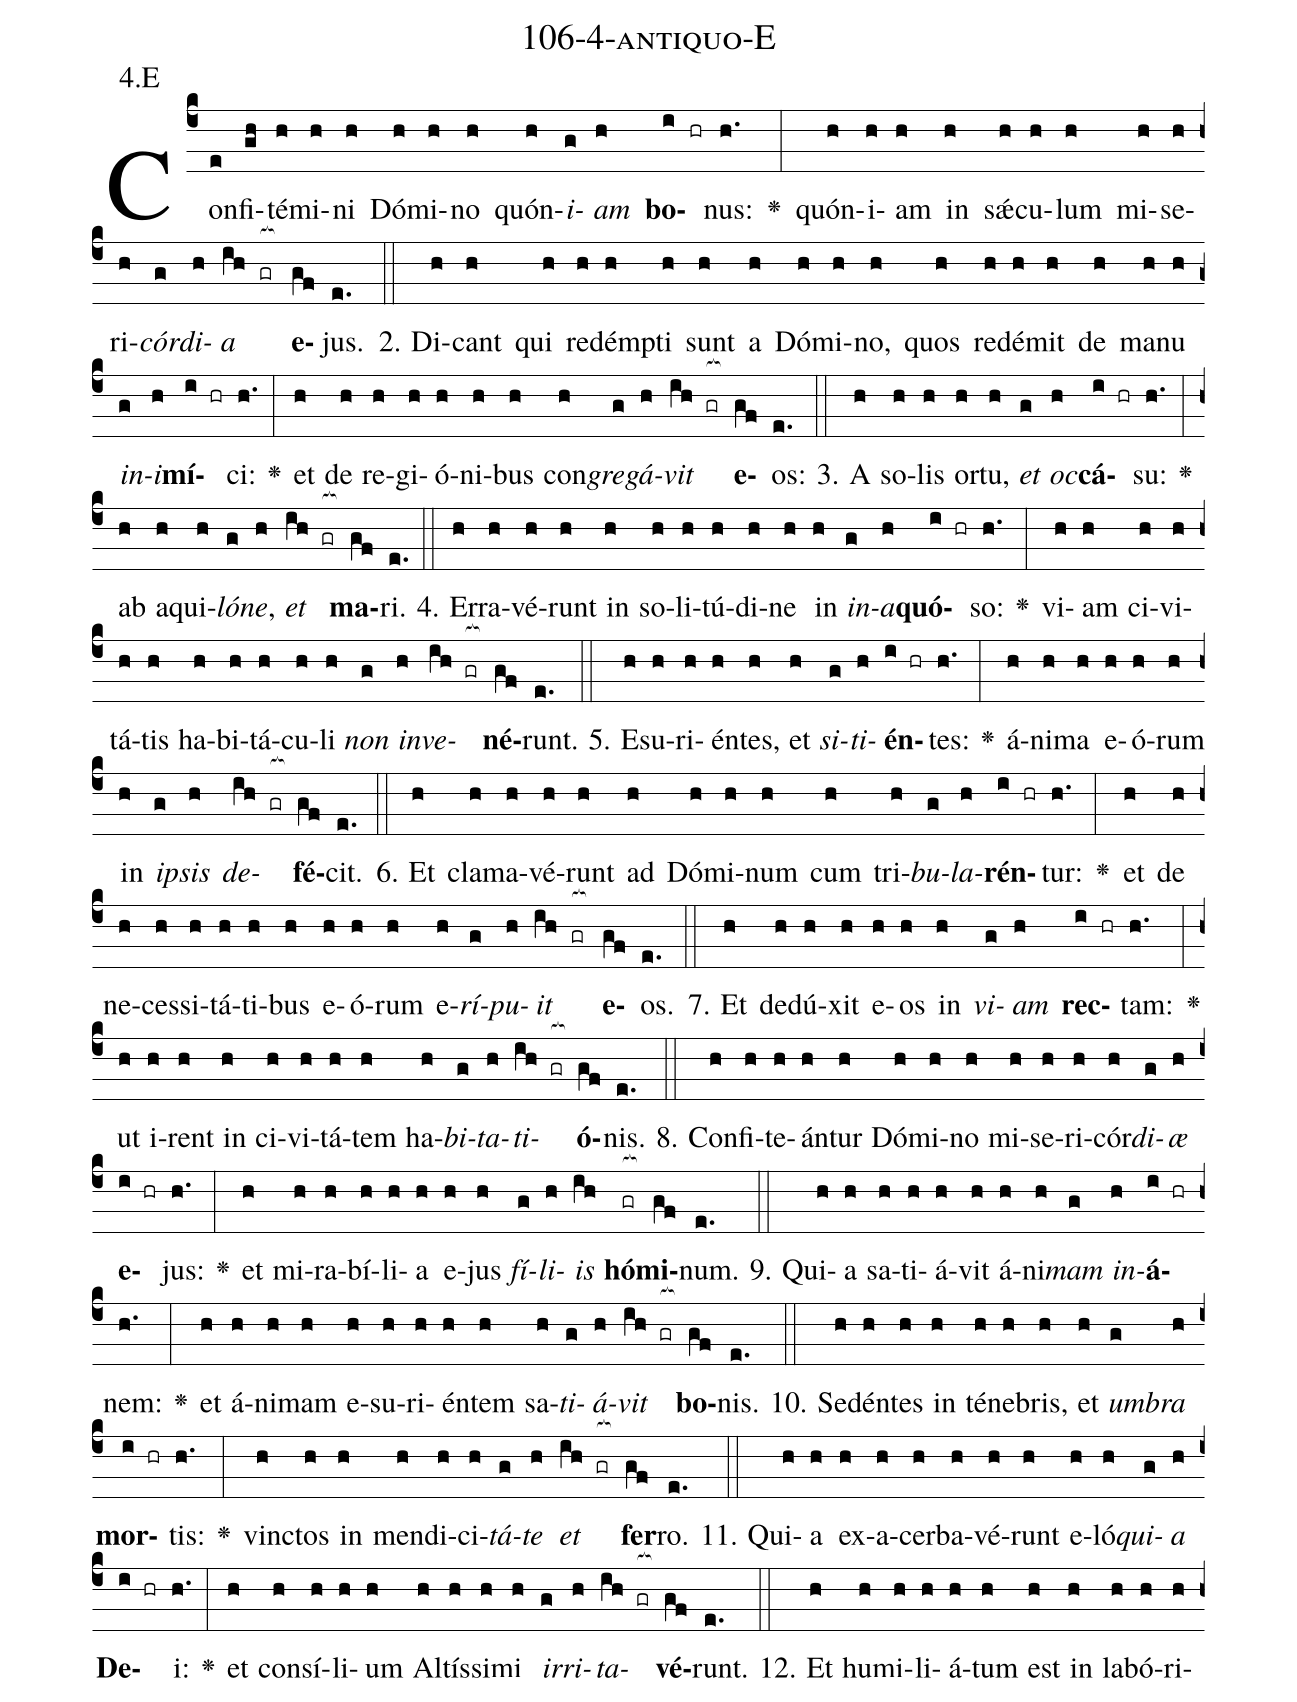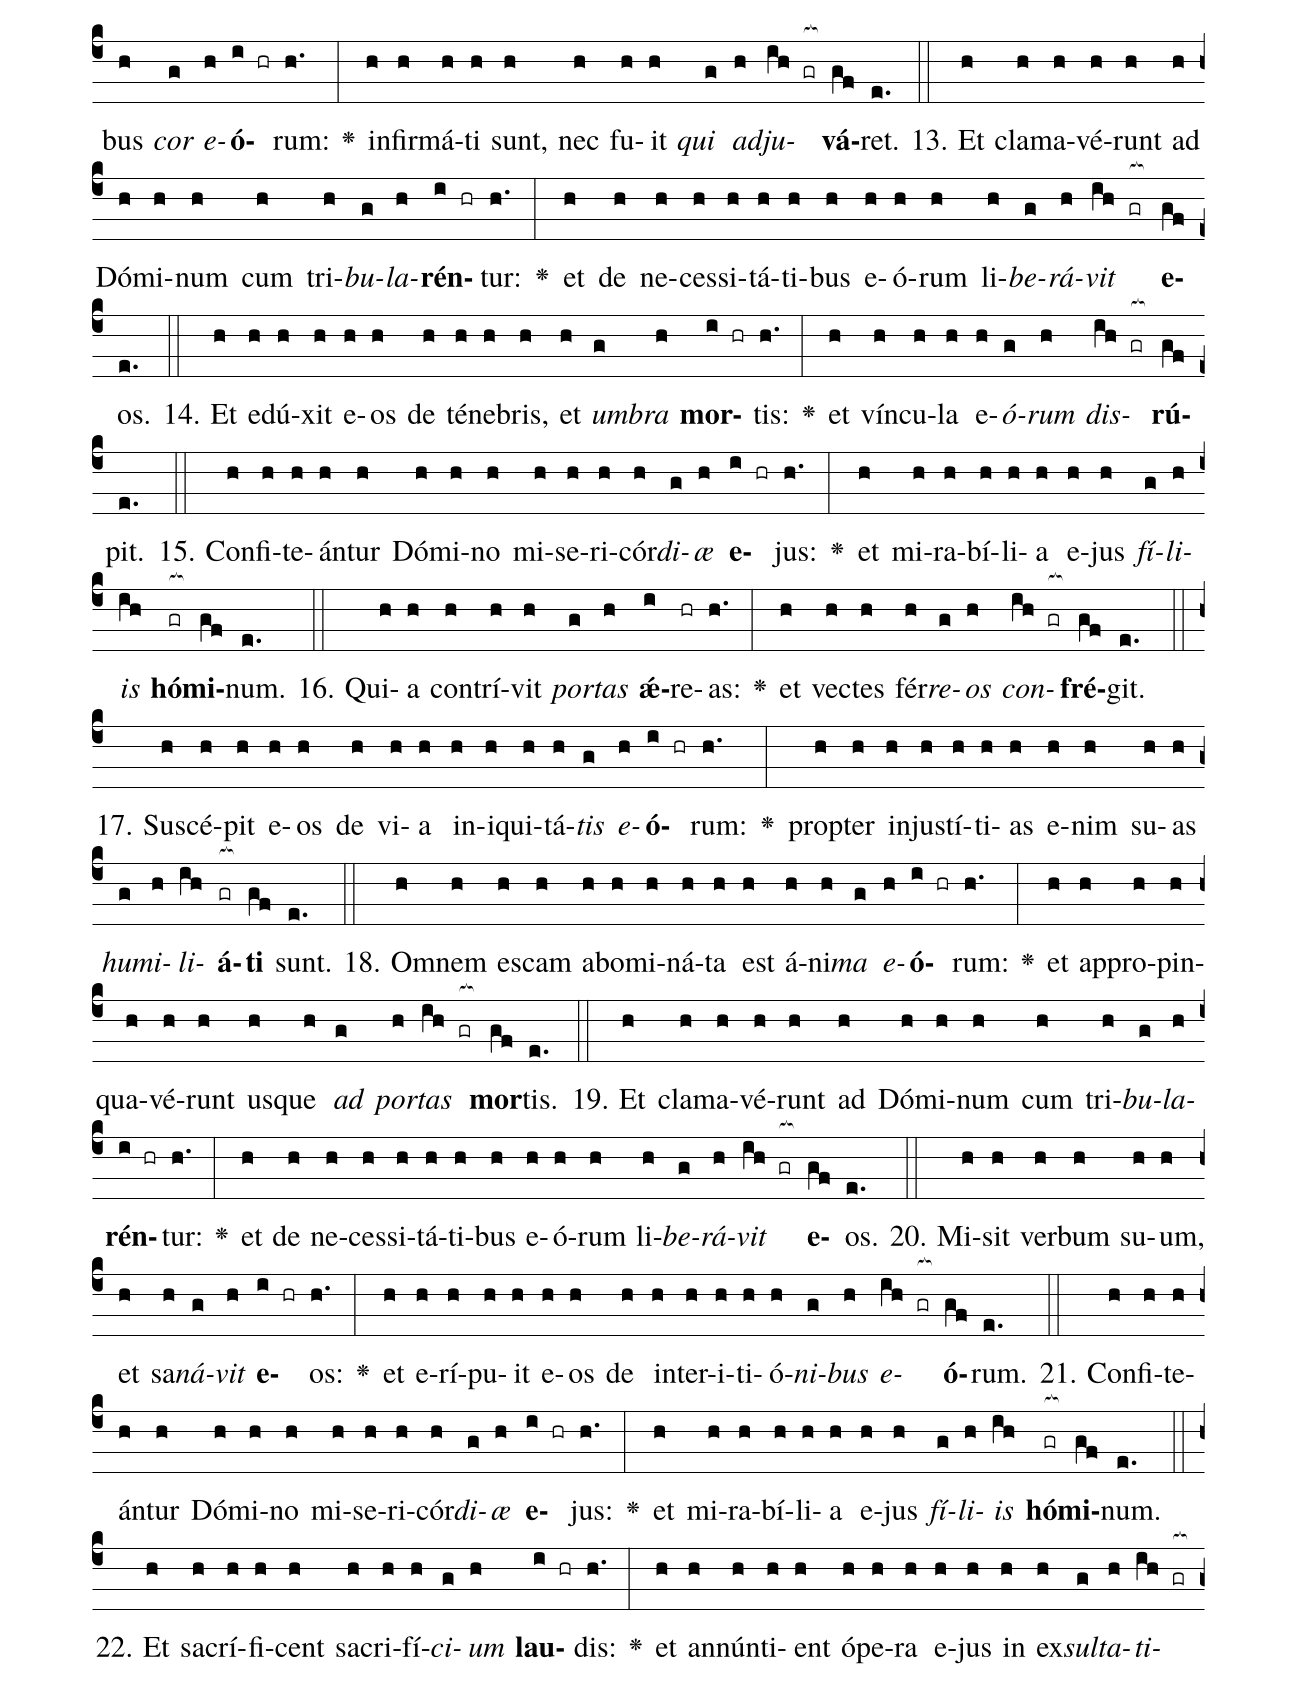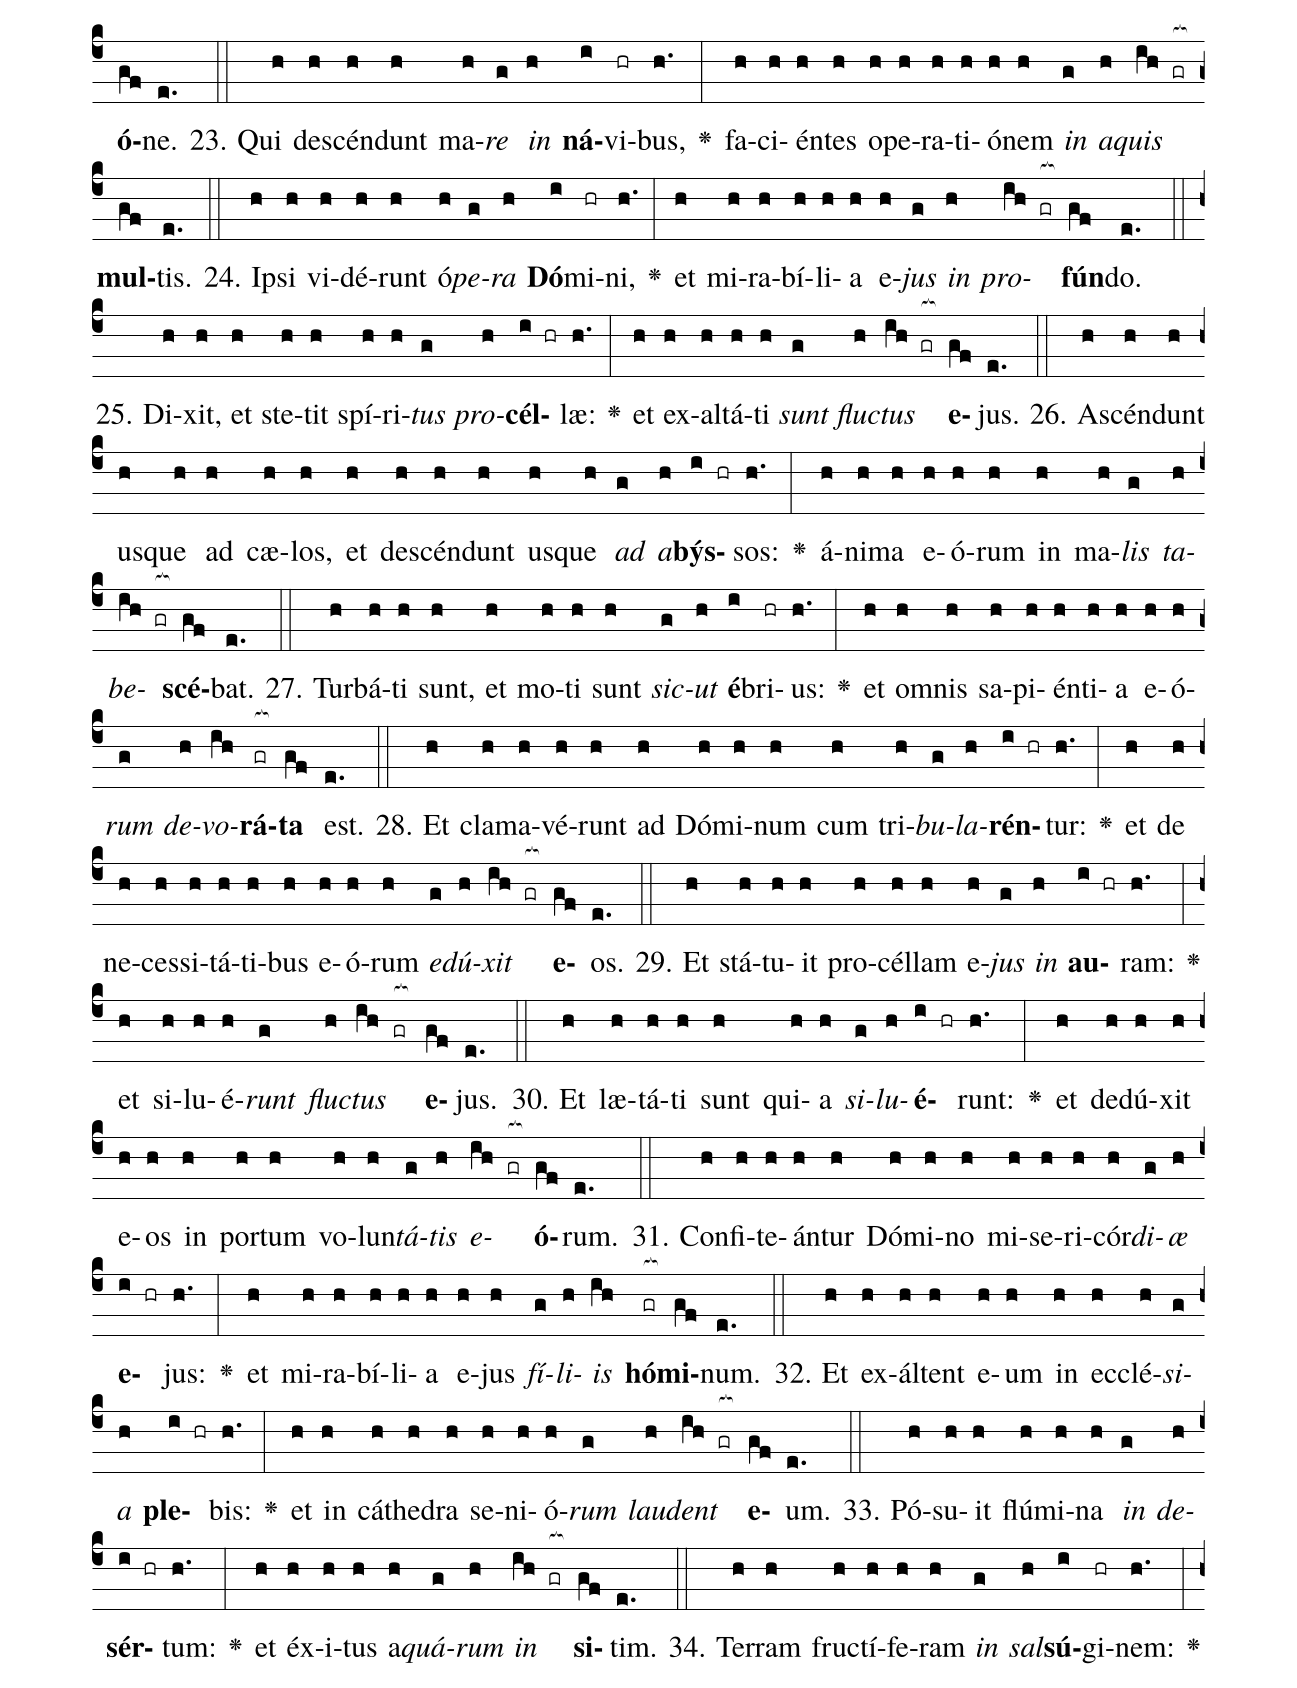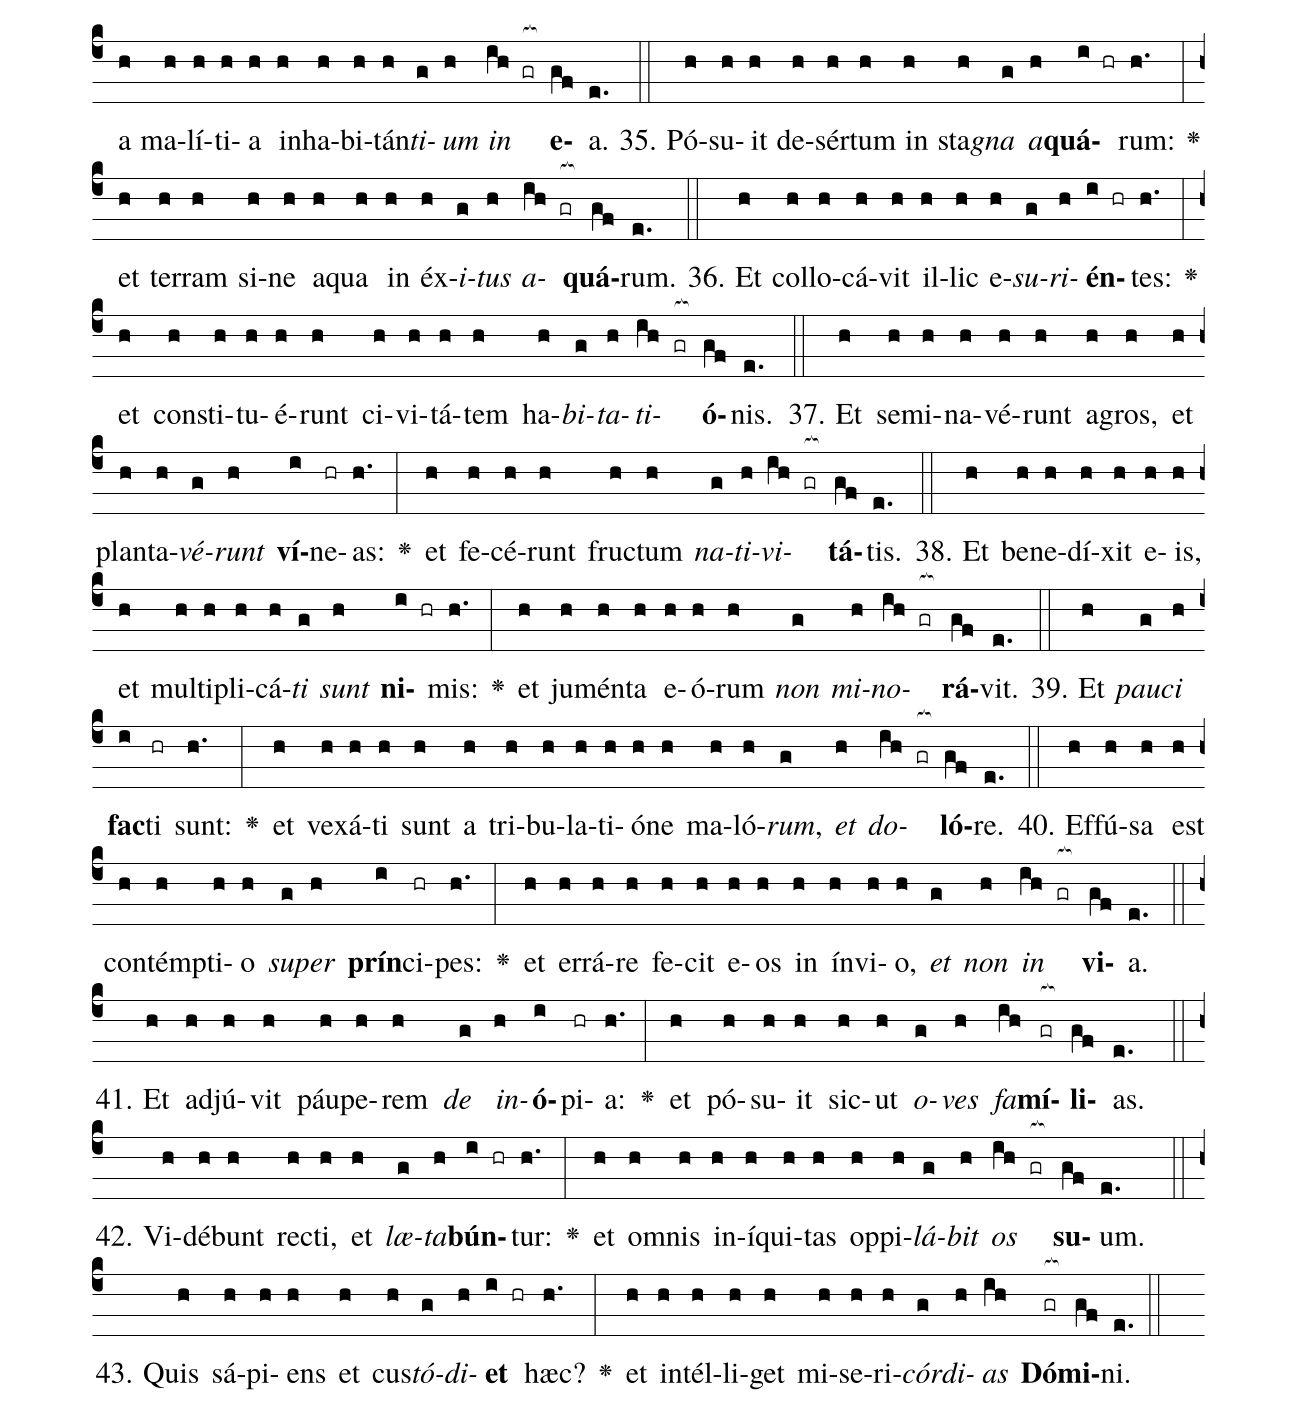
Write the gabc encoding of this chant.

name: 106-4-antiquo-E;
annotation: 4.E;
%%
(c4)Con(e)fi(gh)té(h)mi(h)ni(h) Dó(h)mi(h)no(h) quón(h)<i>i</i>(g)<i>am</i>(h) <b>bo</b>(i hr)nus:(h.) <v>\greheightstar</v>(:) quón(h)i(h)am(h) in(h) sǽ(h)cu(h)lum(h) mi(h)se(h)ri(h)<i>cór</i>(g)<i>di</i>(h)<i>a</i>(ih gr[ocb:1{]) <b>e</b>(gf[ocb:0}])jus.(e.) (::)
2. Di(h)cant(h) qui(h) red(h)émp(h)ti(h) sunt(h) a(h) Dó(h)mi(h)no,(h) quos(h) red(h)é(h)mit(h) de(h) ma(h)nu(h) <i>in</i>(g)<i>i</i>(h)<b>mí</b>(i hr)ci:(h.) <v>\greheightstar</v>(:) et(h) de(h) re(h)gi(h)ó(h)ni(h)bus(h) con(h)<i>gre</i>(g)<i>gá</i>(h)<i>vit</i>(ih gr[ocb:1{]) <b>e</b>(gf[ocb:0}])os:(e.) (::)
3. A(h) so(h)lis(h) or(h)tu,(h) <i>et</i>(g) <i>oc</i>(h)<b>cá</b>(i hr)su:(h.) <v>\greheightstar</v>(:) ab(h) a(h)qui(h)<i>ló</i>(g)<i>ne</i>,(h) <i>et</i>(ih gr[ocb:1{]) <b>ma</b>(gf[ocb:0}])ri.(e.) (::)
4. Er(h)ra(h)vé(h)runt(h) in(h) so(h)li(h)tú(h)di(h)ne(h) in(h) <i>in</i>(g)<i>a</i>(h)<b>quó</b>(i hr)so:(h.) <v>\greheightstar</v>(:) vi(h)am(h) ci(h)vi(h)tá(h)tis(h) ha(h)bi(h)tá(h)cu(h)li(h) <i>non</i>(g) <i>in</i>(h)<i>ve</i>(ih gr[ocb:1{])<b>né</b>(gf[ocb:0}])runt.(e.) (::)
5. E(h)su(h)ri(h)én(h)tes,(h) et(h) <i>si</i>(g)<i>ti</i>(h)<b>én</b>(i hr)tes:(h.) <v>\greheightstar</v>(:) á(h)ni(h)ma(h) e(h)ó(h)rum(h) in(h) <i>ip</i>(g)<i>sis</i>(h) <i>de</i>(ih gr[ocb:1{])<b>fé</b>(gf[ocb:0}])cit.(e.) (::)
6. Et(h) cla(h)ma(h)vé(h)runt(h) ad(h) Dó(h)mi(h)num(h) cum(h) tri(h)<i>bu</i>(g)<i>la</i>(h)<b>rén</b>(i hr)tur:(h.) <v>\greheightstar</v>(:) et(h) de(h) ne(h)ces(h)si(h)tá(h)ti(h)bus(h) e(h)ó(h)rum(h) e(h)<i>rí</i>(g)<i>pu</i>(h)<i>it</i>(ih gr[ocb:1{]) <b>e</b>(gf[ocb:0}])os.(e.) (::)
7. Et(h) de(h)dú(h)xit(h) e(h)os(h) in(h) <i>vi</i>(g)<i>am</i>(h) <b>rec</b>(i hr)tam:(h.) <v>\greheightstar</v>(:) ut(h) i(h)rent(h) in(h) ci(h)vi(h)tá(h)tem(h) ha(h)<i>bi</i>(g)<i>ta</i>(h)<i>ti</i>(ih gr[ocb:1{])<b>ó</b>(gf[ocb:0}])nis.(e.) (::)
8. Con(h)fi(h)te(h)án(h)tur(h) Dó(h)mi(h)no(h) mi(h)se(h)ri(h)cór(h)<i>di</i>(g)<i>æ</i>(h) <b>e</b>(i hr)jus:(h.) <v>\greheightstar</v>(:) et(h) mi(h)ra(h)bí(h)li(h)a(h) e(h)jus(h) <i>fí</i>(g)<i>li</i>(h)<i>is</i>(ih) <b>hó</b>(gr[ocb:1{])<b>mi</b>(gf[ocb:0}])num.(e.) (::)
9. Qui(h)a(h) sa(h)ti(h)á(h)vit(h) á(h)ni(h)<i>mam</i>(g) <i>in</i>(h)<b>á</b>(i hr)nem:(h.) <v>\greheightstar</v>(:) et(h) á(h)ni(h)mam(h) e(h)su(h)ri(h)én(h)tem(h) sa(h)<i>ti</i>(g)<i>á</i>(h)<i>vit</i>(ih gr[ocb:1{]) <b>bo</b>(gf[ocb:0}])nis.(e.) (::)
10. Se(h)dén(h)tes(h) in(h) té(h)ne(h)bris,(h) et(h) <i>um</i>(g)<i>bra</i>(h) <b>mor</b>(i hr)tis:(h.) <v>\greheightstar</v>(:) vinc(h)tos(h) in(h) men(h)di(h)ci(h)<i>tá</i>(g)<i>te</i>(h) <i>et</i>(ih gr[ocb:1{]) <b>fer</b>(gf[ocb:0}])ro.(e.) (::)
11. Qui(h)a(h) ex(h)a(h)cer(h)ba(h)vé(h)runt(h) e(h)ló(h)<i>qui</i>(g)<i>a</i>(h) <b>De</b>(i hr)i:(h.) <v>\greheightstar</v>(:) et(h) con(h)sí(h)li(h)um(h) Al(h)tís(h)si(h)mi(h) <i>ir</i>(g)<i>ri</i>(h)<i>ta</i>(ih gr[ocb:1{])<b>vé</b>(gf[ocb:0}])runt.(e.) (::)
12. Et(h) hu(h)mi(h)li(h)á(h)tum(h) est(h) in(h) la(h)bó(h)ri(h)bus(h) <i>cor</i>(g) <i>e</i>(h)<b>ó</b>(i hr)rum:(h.) <v>\greheightstar</v>(:) in(h)fir(h)má(h)ti(h) sunt,(h) nec(h) fu(h)it(h) <i>qui</i>(g) <i>ad</i>(h)<i>ju</i>(ih gr[ocb:1{])<b>vá</b>(gf[ocb:0}])ret.(e.) (::)
13. Et(h) cla(h)ma(h)vé(h)runt(h) ad(h) Dó(h)mi(h)num(h) cum(h) tri(h)<i>bu</i>(g)<i>la</i>(h)<b>rén</b>(i hr)tur:(h.) <v>\greheightstar</v>(:) et(h) de(h) ne(h)ces(h)si(h)tá(h)ti(h)bus(h) e(h)ó(h)rum(h) li(h)<i>be</i>(g)<i>rá</i>(h)<i>vit</i>(ih gr[ocb:1{]) <b>e</b>(gf[ocb:0}])os.(e.) (::)
14. Et(h) e(h)dú(h)xit(h) e(h)os(h) de(h) té(h)ne(h)bris,(h) et(h) <i>um</i>(g)<i>bra</i>(h) <b>mor</b>(i hr)tis:(h.) <v>\greheightstar</v>(:) et(h) vín(h)cu(h)la(h) e(h)<i>ó</i>(g)<i>rum</i>(h) <i>dis</i>(ih gr[ocb:1{])<b>rú</b>(gf[ocb:0}])pit.(e.) (::)
15. Con(h)fi(h)te(h)án(h)tur(h) Dó(h)mi(h)no(h) mi(h)se(h)ri(h)cór(h)<i>di</i>(g)<i>æ</i>(h) <b>e</b>(i hr)jus:(h.) <v>\greheightstar</v>(:) et(h) mi(h)ra(h)bí(h)li(h)a(h) e(h)jus(h) <i>fí</i>(g)<i>li</i>(h)<i>is</i>(ih) <b>hó</b>(gr[ocb:1{])<b>mi</b>(gf[ocb:0}])num.(e.) (::)
16. Qui(h)a(h) con(h)trí(h)vit(h) <i>por</i>(g)<i>tas</i>(h) <b>ǽ</b>(i)re(hr)as:(h.) <v>\greheightstar</v>(:) et(h) vec(h)tes(h) fér(h)<i>re</i>(g)<i>os</i>(h) <i>con</i>(ih gr[ocb:1{])<b>fré</b>(gf[ocb:0}])git.(e.) (::)
17. Su(h)scé(h)pit(h) e(h)os(h) de(h) vi(h)a(h) in(h)i(h)qui(h)tá(h)<i>tis</i>(g) <i>e</i>(h)<b>ó</b>(i hr)rum:(h.) <v>\greheightstar</v>(:) prop(h)ter(h) in(h)jus(h)tí(h)ti(h)as(h) e(h)nim(h) su(h)as(h) <i>hu</i>(g)<i>mi</i>(h)<i>li</i>(ih)<b>á</b>(gr[ocb:1{])<b>ti</b>(gf[ocb:0}]) sunt.(e.) (::)
18. Om(h)nem(h) es(h)cam(h) ab(h)o(h)mi(h)ná(h)ta(h) est(h) á(h)ni(h)<i>ma</i>(g) <i>e</i>(h)<b>ó</b>(i hr)rum:(h.) <v>\greheightstar</v>(:) et(h) ap(h)pro(h)pin(h)qua(h)vé(h)runt(h) us(h)que(h) <i>ad</i>(g) <i>por</i>(h)<i>tas</i>(ih gr[ocb:1{]) <b>mor</b>(gf[ocb:0}])tis.(e.) (::)
19. Et(h) cla(h)ma(h)vé(h)runt(h) ad(h) Dó(h)mi(h)num(h) cum(h) tri(h)<i>bu</i>(g)<i>la</i>(h)<b>rén</b>(i hr)tur:(h.) <v>\greheightstar</v>(:) et(h) de(h) ne(h)ces(h)si(h)tá(h)ti(h)bus(h) e(h)ó(h)rum(h) li(h)<i>be</i>(g)<i>rá</i>(h)<i>vit</i>(ih gr[ocb:1{]) <b>e</b>(gf[ocb:0}])os.(e.) (::)
20. Mi(h)sit(h) ver(h)bum(h) su(h)um,(h) et(h) sa(h)<i>ná</i>(g)<i>vit</i>(h) <b>e</b>(i hr)os:(h.) <v>\greheightstar</v>(:) et(h) e(h)rí(h)pu(h)it(h) e(h)os(h) de(h) in(h)ter(h)i(h)ti(h)ó(h)<i>ni</i>(g)<i>bus</i>(h) <i>e</i>(ih gr[ocb:1{])<b>ó</b>(gf[ocb:0}])rum.(e.) (::)
21. Con(h)fi(h)te(h)án(h)tur(h) Dó(h)mi(h)no(h) mi(h)se(h)ri(h)cór(h)<i>di</i>(g)<i>æ</i>(h) <b>e</b>(i hr)jus:(h.) <v>\greheightstar</v>(:) et(h) mi(h)ra(h)bí(h)li(h)a(h) e(h)jus(h) <i>fí</i>(g)<i>li</i>(h)<i>is</i>(ih) <b>hó</b>(gr[ocb:1{])<b>mi</b>(gf[ocb:0}])num.(e.) (::)
22. Et(h) sa(h)crí(h)fi(h)cent(h) sa(h)cri(h)fí(h)<i>ci</i>(g)<i>um</i>(h) <b>lau</b>(i hr)dis:(h.) <v>\greheightstar</v>(:) et(h) an(h)nún(h)ti(h)ent(h) ó(h)pe(h)ra(h) e(h)jus(h) in(h) ex(h)<i>sul</i>(g)<i>ta</i>(h)<i>ti</i>(ih gr[ocb:1{])<b>ó</b>(gf[ocb:0}])ne.(e.) (::)
23. Qui(h) de(h)scén(h)dunt(h) ma(h)<i>re</i>(g) <i>in</i>(h) <b>ná</b>(i)vi(hr)bus,(h.) <v>\greheightstar</v>(:) fa(h)ci(h)én(h)tes(h) o(h)pe(h)ra(h)ti(h)ó(h)nem(h) <i>in</i>(g) <i>a</i>(h)<i>quis</i>(ih gr[ocb:1{]) <b>mul</b>(gf[ocb:0}])tis.(e.) (::)
24. Ip(h)si(h) vi(h)dé(h)runt(h) ó(h)<i>pe</i>(g)<i>ra</i>(h) <b>Dó</b>(i)mi(hr)ni,(h.) <v>\greheightstar</v>(:) et(h) mi(h)ra(h)bí(h)li(h)a(h) e(h)<i>jus</i>(g) <i>in</i>(h) <i>pro</i>(ih gr[ocb:1{])<b>fún</b>(gf[ocb:0}])do.(e.) (::)
25. Di(h)xit,(h) et(h) ste(h)tit(h) spí(h)ri(h)<i>tus</i>(g) <i>pro</i>(h)<b>cél</b>(i hr)læ:(h.) <v>\greheightstar</v>(:) et(h) ex(h)al(h)tá(h)ti(h) <i>sunt</i>(g) <i>fluc</i>(h)<i>tus</i>(ih gr[ocb:1{]) <b>e</b>(gf[ocb:0}])jus.(e.) (::)
26. A(h)scén(h)dunt(h) us(h)que(h) ad(h) cæ(h)los,(h) et(h) de(h)scén(h)dunt(h) us(h)que(h) <i>ad</i>(g) <i>a</i>(h)<b>býs</b>(i hr)sos:(h.) <v>\greheightstar</v>(:) á(h)ni(h)ma(h) e(h)ó(h)rum(h) in(h) ma(h)<i>lis</i>(g) <i>ta</i>(h)<i>be</i>(ih gr[ocb:1{])<b>scé</b>(gf[ocb:0}])bat.(e.) (::)
27. Tur(h)bá(h)ti(h) sunt,(h) et(h) mo(h)ti(h) sunt(h) <i>sic</i>(g)<i>ut</i>(h) <b>é</b>(i)bri(hr)us:(h.) <v>\greheightstar</v>(:) et(h) om(h)nis(h) sa(h)pi(h)én(h)ti(h)a(h) e(h)ó(h)<i>rum</i>(g) <i>de</i>(h)<i>vo</i>(ih)<b>rá</b>(gr[ocb:1{])<b>ta</b>(gf[ocb:0}]) est.(e.) (::)
28. Et(h) cla(h)ma(h)vé(h)runt(h) ad(h) Dó(h)mi(h)num(h) cum(h) tri(h)<i>bu</i>(g)<i>la</i>(h)<b>rén</b>(i hr)tur:(h.) <v>\greheightstar</v>(:) et(h) de(h) ne(h)ces(h)si(h)tá(h)ti(h)bus(h) e(h)ó(h)rum(h) <i>e</i>(g)<i>dú</i>(h)<i>xit</i>(ih gr[ocb:1{]) <b>e</b>(gf[ocb:0}])os.(e.) (::)
29. Et(h) stá(h)tu(h)it(h) pro(h)cél(h)lam(h) e(h)<i>jus</i>(g) <i>in</i>(h) <b>au</b>(i hr)ram:(h.) <v>\greheightstar</v>(:) et(h) si(h)lu(h)é(h)<i>runt</i>(g) <i>fluc</i>(h)<i>tus</i>(ih gr[ocb:1{]) <b>e</b>(gf[ocb:0}])jus.(e.) (::)
30. Et(h) læ(h)tá(h)ti(h) sunt(h) qui(h)a(h) <i>si</i>(g)<i>lu</i>(h)<b>é</b>(i hr)runt:(h.) <v>\greheightstar</v>(:) et(h) de(h)dú(h)xit(h) e(h)os(h) in(h) por(h)tum(h) vo(h)lun(h)<i>tá</i>(g)<i>tis</i>(h) <i>e</i>(ih gr[ocb:1{])<b>ó</b>(gf[ocb:0}])rum.(e.) (::)
31. Con(h)fi(h)te(h)án(h)tur(h) Dó(h)mi(h)no(h) mi(h)se(h)ri(h)cór(h)<i>di</i>(g)<i>æ</i>(h) <b>e</b>(i hr)jus:(h.) <v>\greheightstar</v>(:) et(h) mi(h)ra(h)bí(h)li(h)a(h) e(h)jus(h) <i>fí</i>(g)<i>li</i>(h)<i>is</i>(ih) <b>hó</b>(gr[ocb:1{])<b>mi</b>(gf[ocb:0}])num.(e.) (::)
32. Et(h) ex(h)ál(h)tent(h) e(h)um(h) in(h) ec(h)clé(h)<i>si</i>(g)<i>a</i>(h) <b>ple</b>(i hr)bis:(h.) <v>\greheightstar</v>(:) et(h) in(h) cá(h)the(h)dra(h) se(h)ni(h)ó(h)<i>rum</i>(g) <i>lau</i>(h)<i>dent</i>(ih gr[ocb:1{]) <b>e</b>(gf[ocb:0}])um.(e.) (::)
33. Pó(h)su(h)it(h) flú(h)mi(h)na(h) <i>in</i>(g) <i>de</i>(h)<b>sér</b>(i hr)tum:(h.) <v>\greheightstar</v>(:) et(h) éx(h)i(h)tus(h) a(h)<i>quá</i>(g)<i>rum</i>(h) <i>in</i>(ih gr[ocb:1{]) <b>si</b>(gf[ocb:0}])tim.(e.) (::)
34. Ter(h)ram(h) fruc(h)tí(h)fe(h)ram(h) <i>in</i>(g) <i>sal</i>(h)<b>sú</b>(i)gi(hr)nem:(h.) <v>\greheightstar</v>(:) a(h) ma(h)lí(h)ti(h)a(h) in(h)ha(h)bi(h)tán(h)<i>ti</i>(g)<i>um</i>(h) <i>in</i>(ih gr[ocb:1{]) <b>e</b>(gf[ocb:0}])a.(e.) (::)
35. Pó(h)su(h)it(h) de(h)sér(h)tum(h) in(h) sta(h)<i>gna</i>(g) <i>a</i>(h)<b>quá</b>(i hr)rum:(h.) <v>\greheightstar</v>(:) et(h) ter(h)ram(h) si(h)ne(h) a(h)qua(h) in(h) éx(h)<i>i</i>(g)<i>tus</i>(h) <i>a</i>(ih gr[ocb:1{])<b>quá</b>(gf[ocb:0}])rum.(e.) (::)
36. Et(h) col(h)lo(h)cá(h)vit(h) il(h)lic(h) e(h)<i>su</i>(g)<i>ri</i>(h)<b>én</b>(i hr)tes:(h.) <v>\greheightstar</v>(:) et(h) con(h)sti(h)tu(h)é(h)runt(h) ci(h)vi(h)tá(h)tem(h) ha(h)<i>bi</i>(g)<i>ta</i>(h)<i>ti</i>(ih gr[ocb:1{])<b>ó</b>(gf[ocb:0}])nis.(e.) (::)
37. Et(h) se(h)mi(h)na(h)vé(h)runt(h) a(h)gros,(h) et(h) plan(h)ta(h)<i>vé</i>(g)<i>runt</i>(h) <b>ví</b>(i)ne(hr)as:(h.) <v>\greheightstar</v>(:) et(h) fe(h)cé(h)runt(h) fruc(h)tum(h) <i>na</i>(g)<i>ti</i>(h)<i>vi</i>(ih gr[ocb:1{])<b>tá</b>(gf[ocb:0}])tis.(e.) (::)
38. Et(h) be(h)ne(h)dí(h)xit(h) e(h)is,(h) et(h) mul(h)ti(h)pli(h)cá(h)<i>ti</i>(g) <i>sunt</i>(h) <b>ni</b>(i hr)mis:(h.) <v>\greheightstar</v>(:) et(h) ju(h)mén(h)ta(h) e(h)ó(h)rum(h) <i>non</i>(g) <i>mi</i>(h)<i>no</i>(ih gr[ocb:1{])<b>rá</b>(gf[ocb:0}])vit.(e.) (::)
39. Et(h) <i>pau</i>(g)<i>ci</i>(h) <b>fac</b>(i)ti(hr) sunt:(h.) <v>\greheightstar</v>(:) et(h) ve(h)xá(h)ti(h) sunt(h) a(h) tri(h)bu(h)la(h)ti(h)ó(h)ne(h) ma(h)ló(h)<i>rum</i>,(g) <i>et</i>(h) <i>do</i>(ih gr[ocb:1{])<b>ló</b>(gf[ocb:0}])re.(e.) (::)
40. Ef(h)fú(h)sa(h) est(h) con(h)témp(h)ti(h)o(h) <i>su</i>(g)<i>per</i>(h) <b>prín</b>(i)ci(hr)pes:(h.) <v>\greheightstar</v>(:) et(h) er(h)rá(h)re(h) fe(h)cit(h) e(h)os(h) in(h) ín(h)vi(h)o,(h) <i>et</i>(g) <i>non</i>(h) <i>in</i>(ih gr[ocb:1{]) <b>vi</b>(gf[ocb:0}])a.(e.) (::)
41. Et(h) ad(h)jú(h)vit(h) páu(h)pe(h)rem(h) <i>de</i>(g) <i>in</i>(h)<b>ó</b>(i)pi(hr)a:(h.) <v>\greheightstar</v>(:) et(h) pó(h)su(h)it(h) sic(h)ut(h) <i>o</i>(g)<i>ves</i>(h) <i>fa</i>(ih)<b>mí</b>(gr[ocb:1{])<b>li</b>(gf[ocb:0}])as.(e.) (::)
42. Vi(h)dé(h)bunt(h) rec(h)ti,(h) et(h) <i>læ</i>(g)<i>ta</i>(h)<b>bún</b>(i hr)tur:(h.) <v>\greheightstar</v>(:) et(h) om(h)nis(h) in(h)í(h)qui(h)tas(h) op(h)pi(h)<i>lá</i>(g)<i>bit</i>(h) <i>os</i>(ih gr[ocb:1{]) <b>su</b>(gf[ocb:0}])um.(e.) (::)
43. Quis(h) sá(h)pi(h)ens(h) et(h) cus(h)<i>tó</i>(g)<i>di</i>(h)<b>et</b>(i hr) hæc?(h.) <v>\greheightstar</v>(:) et(h) in(h)tél(h)li(h)get(h) mi(h)se(h)ri(h)<i>cór</i>(g)<i>di</i>(h)<i>as</i>(ih) <b>Dó</b>(gr[ocb:1{])<b>mi</b>(gf[ocb:0}])ni.(e.) (::)
